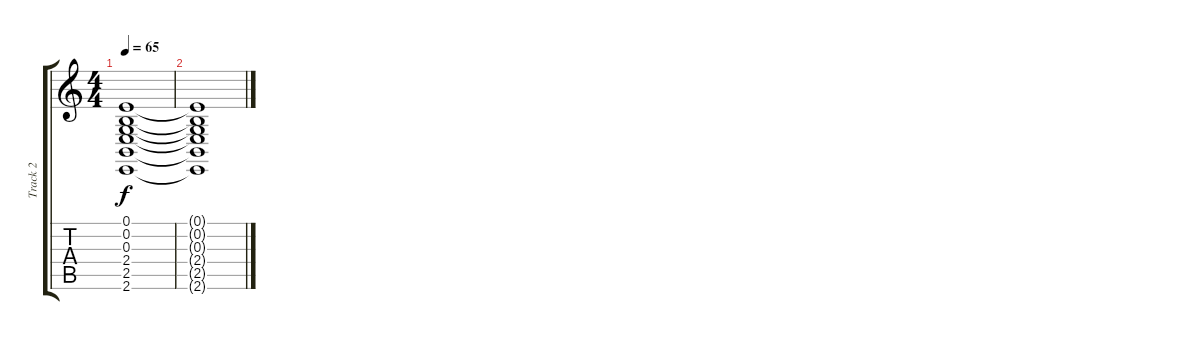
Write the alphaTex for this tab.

\track ("Track 2" "Track 2") {instrument stringensemble2}
\staff {score tabs}
\tuning (E4 B3 G3 D3 A2 D2) {hide}
\ts (4 4)
\tempo 65
\clef g2
\ks c
(0.1{t} 0.2{t} 0.3{t} 2.4{t} 2.5{t} 2.6{t}).1{dy f} |
(0.1{t} 0.2{t} 0.3{t} 2.4{t} 2.5{t} 2.6{t}).1
